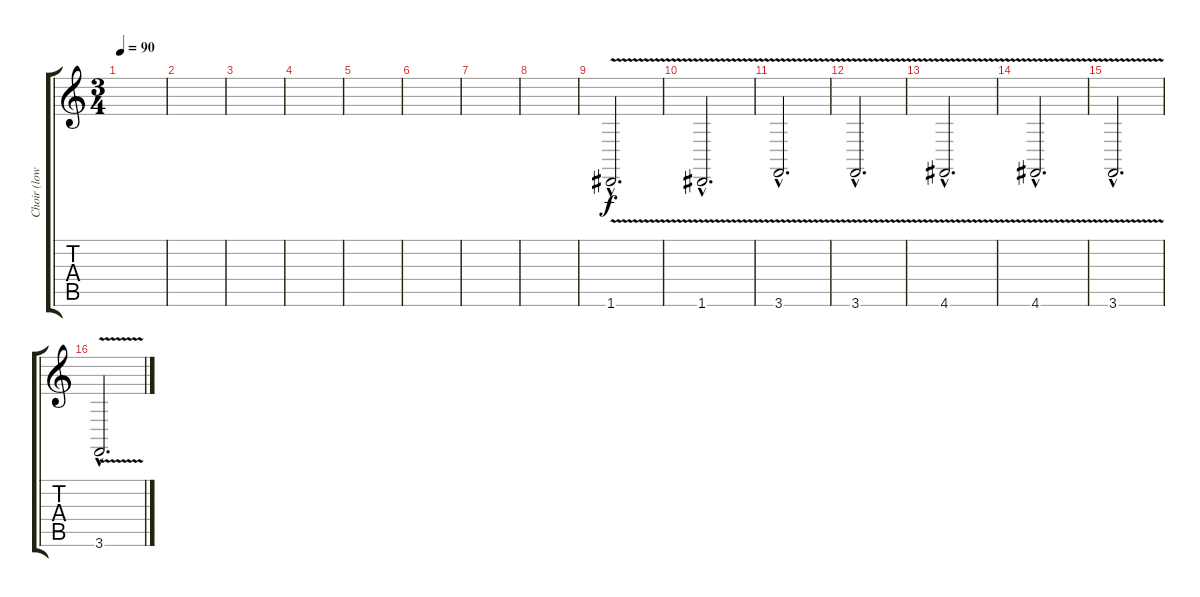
\track ("Choir (low)" "Choir (low") {instrument choiraahs}
\staff {score tabs}
\tuning (D4 A3 F3 C3 G2 D2) {hide}
\ts (3 4)
\tempo 90
\clef g2
\ks c
|
|
|
|
|
|
|
|
1.6{v hac}.2{d} |
1.6{v hac}.2{d} |
3.6{v hac}.2{d} |
3.6{v hac}.2{d} |
4.6{v hac}.2{d} |
4.6{v hac}.2{d} |
3.6{v hac}.2{d} |
3.6{v hac}.2{d}
